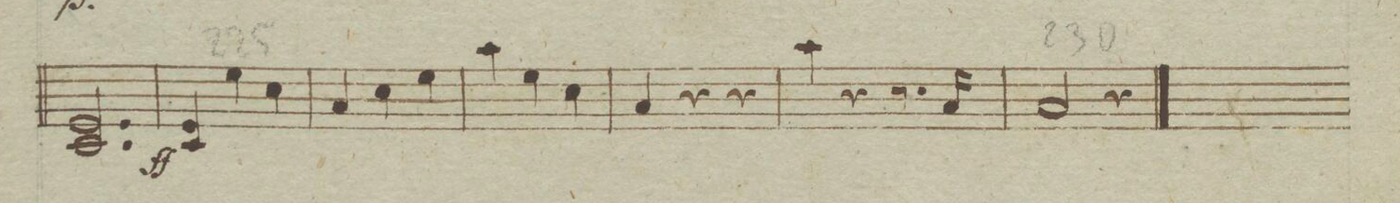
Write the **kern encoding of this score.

**kern	**dynam
*I"Viola.	*
*clefC3	*
*k[b-e-]	*
*met(c)	*
*M3/4	*
2.F 2.D/	.
=226	=226
4F 4D/	ff
4f\	.
4d\	.
=227	=227
4B-/	.
4d\	.
4f\	.
=228	=228
4b-\	.
4f\	.
4d\	.
=229	=229
4B-/	.
4r	.
4r	.
=230	=230
4b-\	.
4r	.
8.r	.
16B-/	.
=231	=231
2B-/	.
4r	.
==	==
*-	*-
